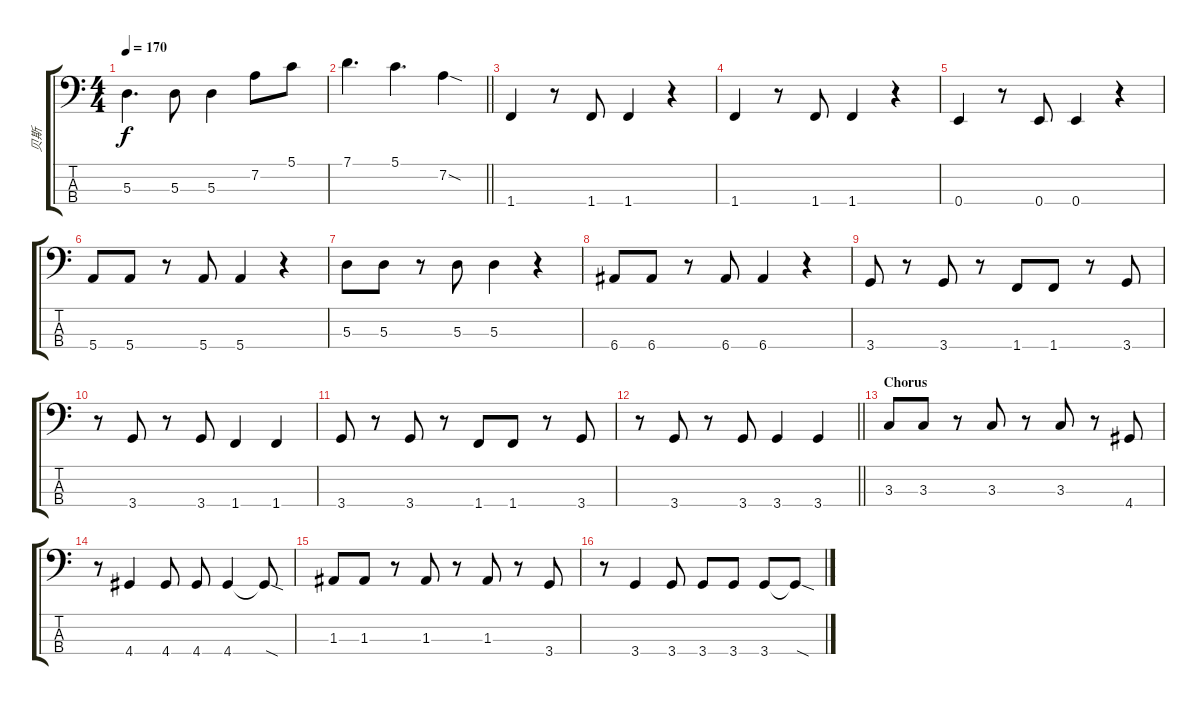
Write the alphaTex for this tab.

\track ("贝斯" "贝斯") {instrument electricbassfinger}
\staff {score tabs}
\tuning (G2 D2 A1 E1) {hide}
\ts (4 4)
\tempo 170
\clef f4
\ks c
5.3.4{d dy f} 5.3.8 5.3.4 7.2.8 5.1.8 |
\barLineRight lightlight
7.1.4{d} 5.1.4{d} 7.2{sod}.4 |
1.4.4 r.8 1.4.8 1.4.4 r.4 |
1.4.4 r.8 1.4.8 1.4.4 r.4 |
0.4.4 r.8 0.4.8 0.4.4 r.4 |
5.4.8 5.4.8 r.8 5.4.8 5.4.4 r.4 |
5.3.8 5.3.8 r.8 5.3.8 5.3.4 r.4 |
6.4.8 6.4.8 r.8 6.4.8 6.4.4 r.4 |
3.4.8 r.8 3.4.8 r.8 1.4.8 1.4.8 r.8 3.4.8 |
r.8 3.4.8 r.8 3.4.8 1.4.4 1.4.4 |
3.4.8 r.8 3.4.8 r.8 1.4.8 1.4.8 r.8 3.4.8 |
\barLineRight lightlight
r.8 3.4.8 r.8 3.4.8 3.4.4 3.4.4 |
\section ("" "Chorus")
3.3.8 3.3.8 r.8 3.3.8 r.8 3.3.8 r.8 4.4.8 |
r.8 4.4.4 4.4.8 4.4.8 4.4.4 4.4{sod t}.8 |
1.3.8 1.3.8 r.8 1.3.8 r.8 1.3.8 r.8 3.4.8 |
r.8 3.4.4 3.4.8 3.4.8 3.4.8 3.4.8 3.4{sod t}.8
